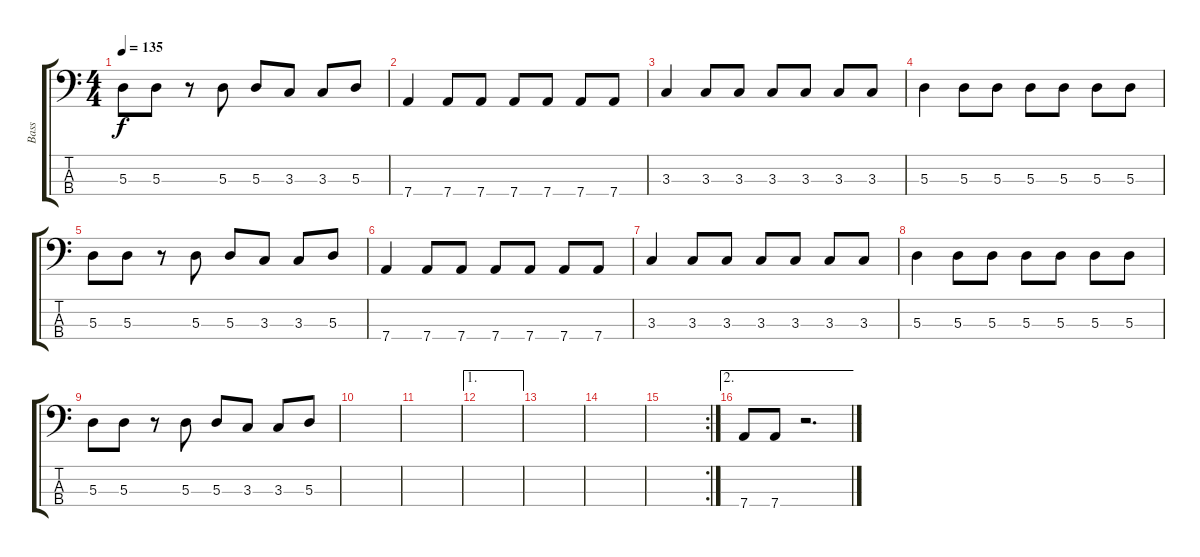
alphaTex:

\track ("Bass" "Bass") {instrument electricbassfinger}
\staff {score tabs}
\tuning (G2 D2 A1 D1) {hide}
\ts (4 4)
\tempo 135
\clef f4
\ks c
5.3.8{dy f} 5.3.8 r.8 5.3.8 5.3.8 3.3.8 3.3.8 5.3.8 |
7.4.4 7.4.8 7.4.8 7.4.8 7.4.8 7.4.8 7.4.8 |
3.3.4 3.3.8 3.3.8 3.3.8 3.3.8 3.3.8 3.3.8 |
5.3.4 5.3.8 5.3.8 5.3.8 5.3.8 5.3.8 5.3.8 |
5.3.8 5.3.8 r.8 5.3.8 5.3.8 3.3.8 3.3.8 5.3.8 |
7.4.4 7.4.8 7.4.8 7.4.8 7.4.8 7.4.8 7.4.8 |
3.3.4 3.3.8 3.3.8 3.3.8 3.3.8 3.3.8 3.3.8 |
5.3.4 5.3.8 5.3.8 5.3.8 5.3.8 5.3.8 5.3.8 |
5.3.8 5.3.8 r.8 5.3.8 5.3.8 3.3.8 3.3.8 5.3.8 |
|
|
\ae 1
|
|
|
\rc 2
|
\ae 2
7.4.8 7.4.8 r.2{d}
